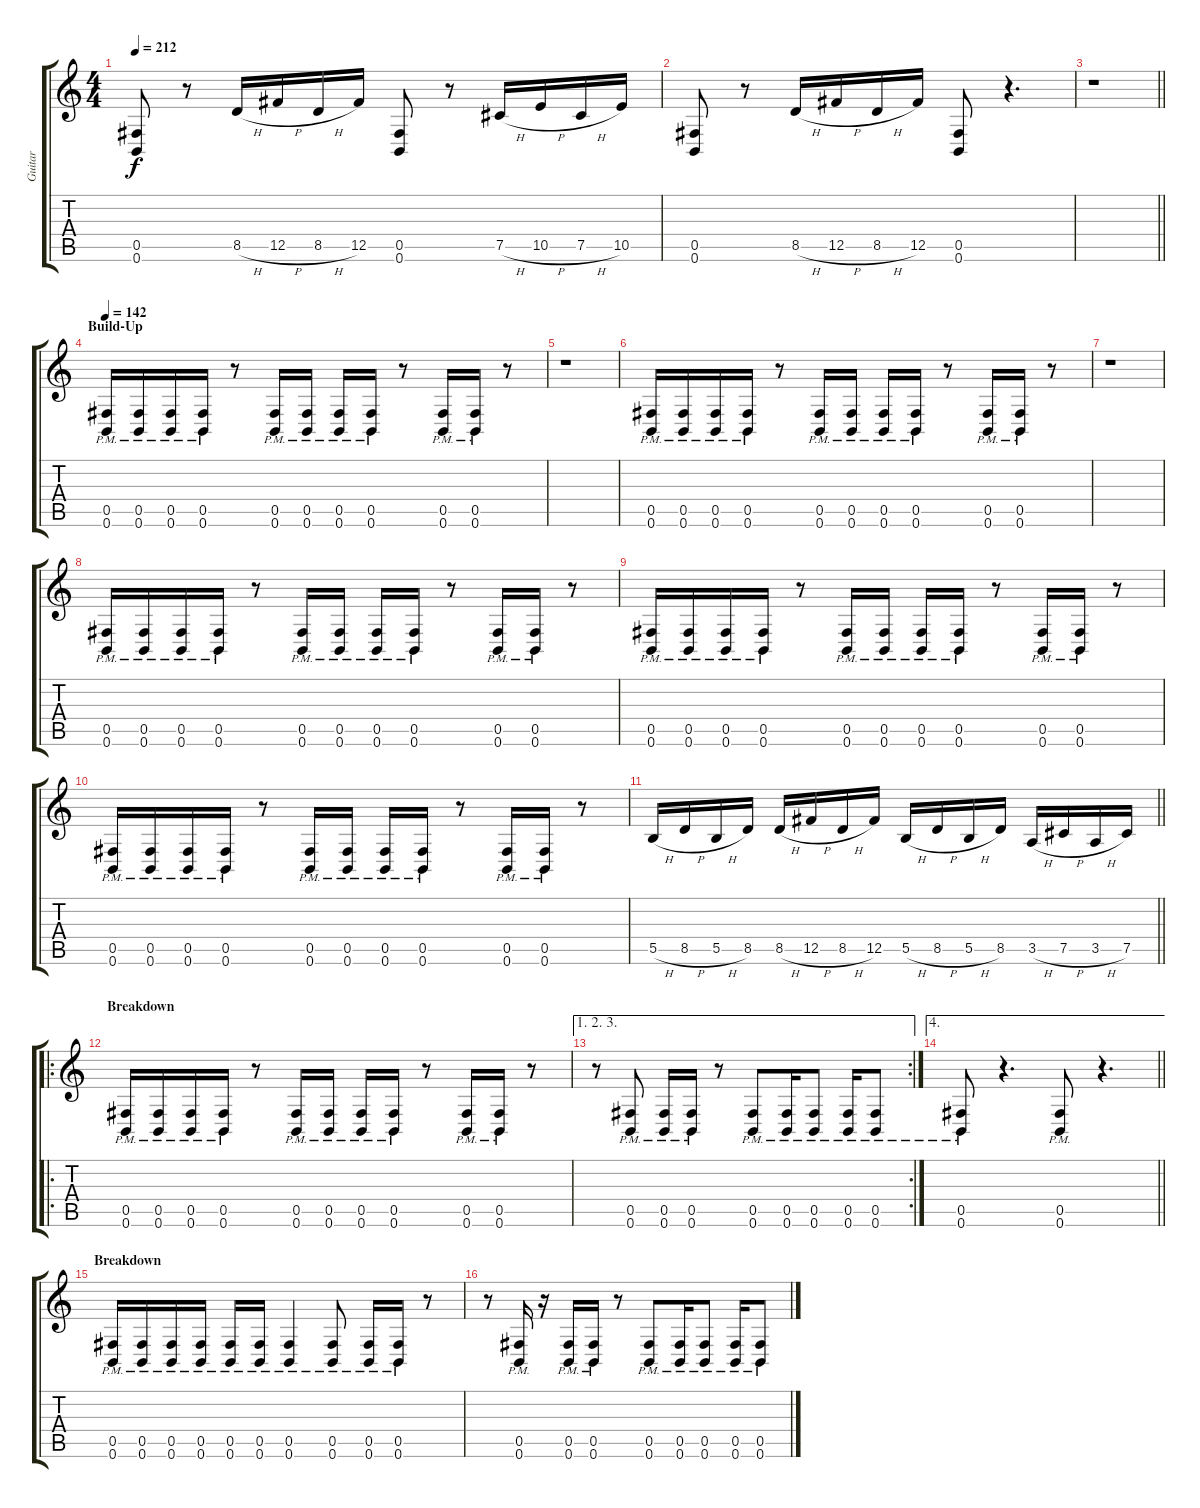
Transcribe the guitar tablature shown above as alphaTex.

\track ("Guitar" "Guitar") {instrument distortionguitar}
\staff {score tabs}
\tuning (Db4 Ab3 E3 B2 Gb2 B1) {hide}
\ts (4 4)
\tempo 212
\clef g2
\ks c
(0.5 0.6).8{dy f} r.8 8.5{h}.16 12.5{h}.16 8.5{h}.16 12.5.16 (0.5 0.6).8 r.8 7.5{h}.16 10.5{h}.16 7.5{h}.16 10.5.16 |
(0.5 0.6).8 r.8 8.5{h}.16 12.5{h}.16 8.5{h}.16 12.5.16 (0.5 0.6).8 r.4{d} |
\barLineRight lightlight
r.1 |
\section ("" "Build-Up")
\tempo 142
(0.5{pm} 0.6{pm}).16 (0.5{pm} 0.6{pm}).16 (0.5{pm} 0.6{pm}).16 (0.5{pm} 0.6{pm}).16 r.8 (0.5{pm} 0.6{pm}).16 (0.5{pm} 0.6{pm}).16 (0.5{pm} 0.6{pm}).16 (0.5{pm} 0.6{pm}).16 r.8 (0.5{pm} 0.6{pm}).16 (0.5{pm} 0.6{pm}).16 r.8 |
r.1 |
(0.5{pm} 0.6{pm}).16 (0.5{pm} 0.6{pm}).16 (0.5{pm} 0.6{pm}).16 (0.5{pm} 0.6{pm}).16 r.8 (0.5{pm} 0.6{pm}).16 (0.5{pm} 0.6{pm}).16 (0.5{pm} 0.6{pm}).16 (0.5{pm} 0.6{pm}).16 r.8 (0.5{pm} 0.6{pm}).16 (0.5{pm} 0.6{pm}).16 r.8 |
r.1 |
(0.5{pm} 0.6{pm}).16 (0.5{pm} 0.6{pm}).16 (0.5{pm} 0.6{pm}).16 (0.5{pm} 0.6{pm}).16 r.8 (0.5{pm} 0.6{pm}).16 (0.5{pm} 0.6{pm}).16 (0.5{pm} 0.6{pm}).16 (0.5{pm} 0.6{pm}).16 r.8 (0.5{pm} 0.6{pm}).16 (0.5{pm} 0.6{pm}).16 r.8 |
(0.5{pm} 0.6{pm}).16 (0.5{pm} 0.6{pm}).16 (0.5{pm} 0.6{pm}).16 (0.5{pm} 0.6{pm}).16 r.8 (0.5{pm} 0.6{pm}).16 (0.5{pm} 0.6{pm}).16 (0.5{pm} 0.6{pm}).16 (0.5{pm} 0.6{pm}).16 r.8 (0.5{pm} 0.6{pm}).16 (0.5{pm} 0.6{pm}).16 r.8 |
(0.5{pm} 0.6{pm}).16 (0.5{pm} 0.6{pm}).16 (0.5{pm} 0.6{pm}).16 (0.5{pm} 0.6{pm}).16 r.8 (0.5{pm} 0.6{pm}).16 (0.5{pm} 0.6{pm}).16 (0.5{pm} 0.6{pm}).16 (0.5{pm} 0.6{pm}).16 r.8 (0.5{pm} 0.6{pm}).16 (0.5{pm} 0.6{pm}).16 r.8 |
\barLineRight lightlight
5.5{h}.16 8.5{h}.16 5.5{h}.16 8.5.16 8.5{h}.16 12.5{h}.16 8.5{h}.16 12.5.16 5.5{h}.16 8.5{h}.16 5.5{h}.16 8.5.16 3.5{h}.16 7.5{h}.16 3.5{h}.16 7.5.16 |
\ro
\section ("" "Breakdown")
(0.5{pm} 0.6{pm}).16 (0.5{pm} 0.6{pm}).16 (0.5{pm} 0.6{pm}).16 (0.5{pm} 0.6{pm}).16 r.8 (0.5{pm} 0.6{pm}).16 (0.5{pm} 0.6{pm}).16 (0.5{pm} 0.6{pm}).16 (0.5{pm} 0.6{pm}).16 r.8 (0.5{pm} 0.6{pm}).16 (0.5{pm} 0.6{pm}).16 r.8 |
\ae (1 2 3)
\rc 2
r.8 (0.5{pm} 0.6{pm}).8 (0.5{pm} 0.6{pm}).16 (0.5{pm} 0.6{pm}).16 r.8 (0.5{pm} 0.6{pm}).8 (0.5{pm} 0.6{pm}).16 (0.5{pm} 0.6{pm}).8 (0.5{pm} 0.6{pm}).16 (0.5{pm} 0.6{pm}).8 |
\ae 4
\barLineRight lightlight
(0.5{pm} 0.6{pm}).8 r.4{d} (0.5{pm} 0.6{pm}).8 r.4{d} |
\section ("" "Breakdown")
(0.5{pm} 0.6{pm}).16 (0.5{pm} 0.6{pm}).16 (0.5{pm} 0.6{pm}).16 (0.5{pm} 0.6{pm}).16 (0.5{pm} 0.6{pm}).16 (0.5{pm} 0.6{pm}).16 (0.5{pm} 0.6{pm}).4 (0.5{pm} 0.6{pm}).8 (0.5{pm} 0.6{pm}).16 (0.5{pm} 0.6{pm}).16 r.8 |
r.8 (0.5{pm} 0.6{pm}).16 r.16 (0.5{pm} 0.6{pm}).16 (0.5{pm} 0.6{pm}).16 r.8 (0.5{pm} 0.6{pm}).8 (0.5{pm} 0.6{pm}).16 (0.5{pm} 0.6{pm}).8 (0.5{pm} 0.6{pm}).16 (0.5{pm} 0.6{pm}).8
